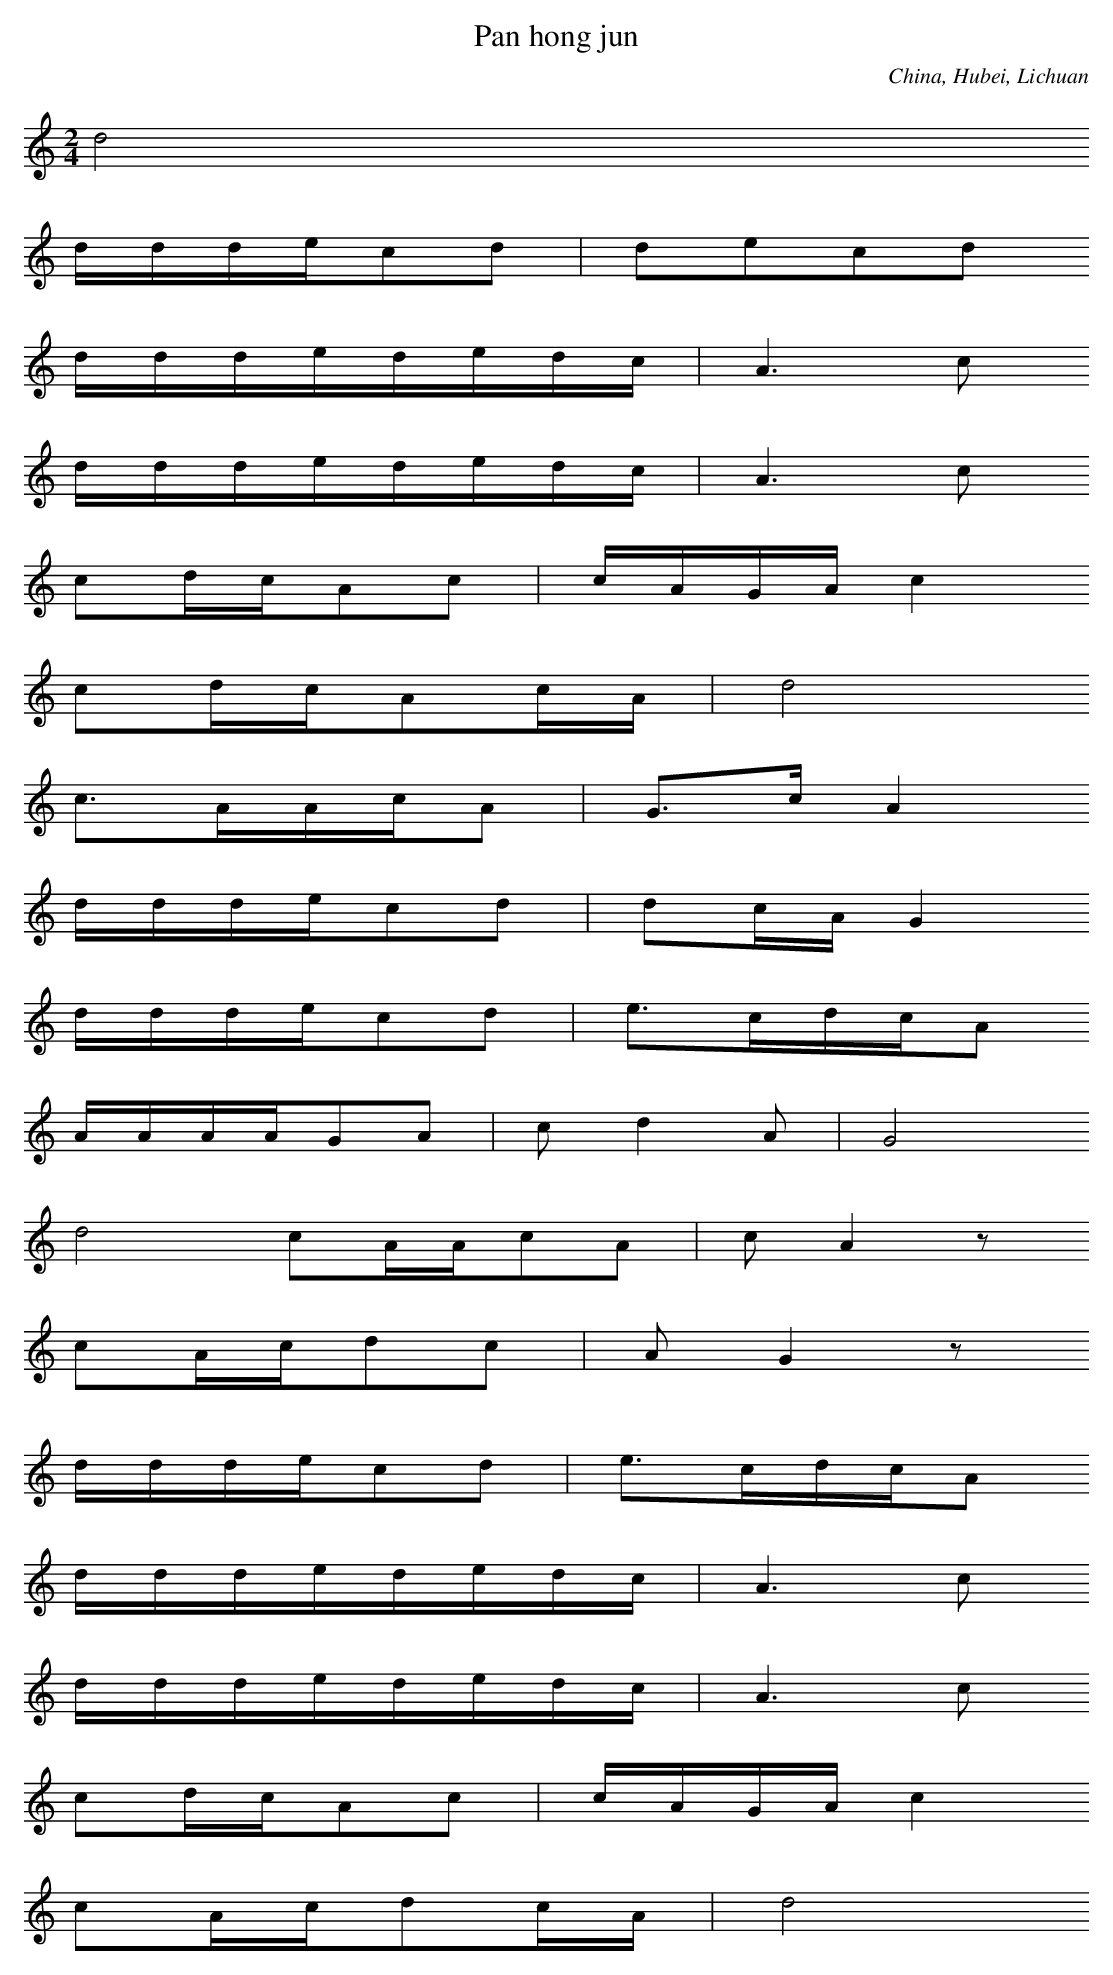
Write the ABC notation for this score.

X:1
T: Pan hong jun
O: China, Hubei, Lichuan
M: 2/4
L: 1/16
K: C
d8
dddec2d2 | d2e2c2d2
dddededc | A6c2
dddededc | A6c2
c2dcA2c2 | cAGAc4
c2dcA2cA | d8
c3AAcA2 | G3cA4
dddec2d2 | d2cAG4
dddec2d2 | e3cdcA2
AAAAG2A2 | c2d4A2 | G8
d8
c2AAc2A2 | c2A4z2
c2Acd2c2 | A2G4z2
dddec2d2 | e3cdcA2
dddededc | A6c2
dddededc | A6c2
c2dcA2c2 | cAGAc4
c2Acd2cA | d8
